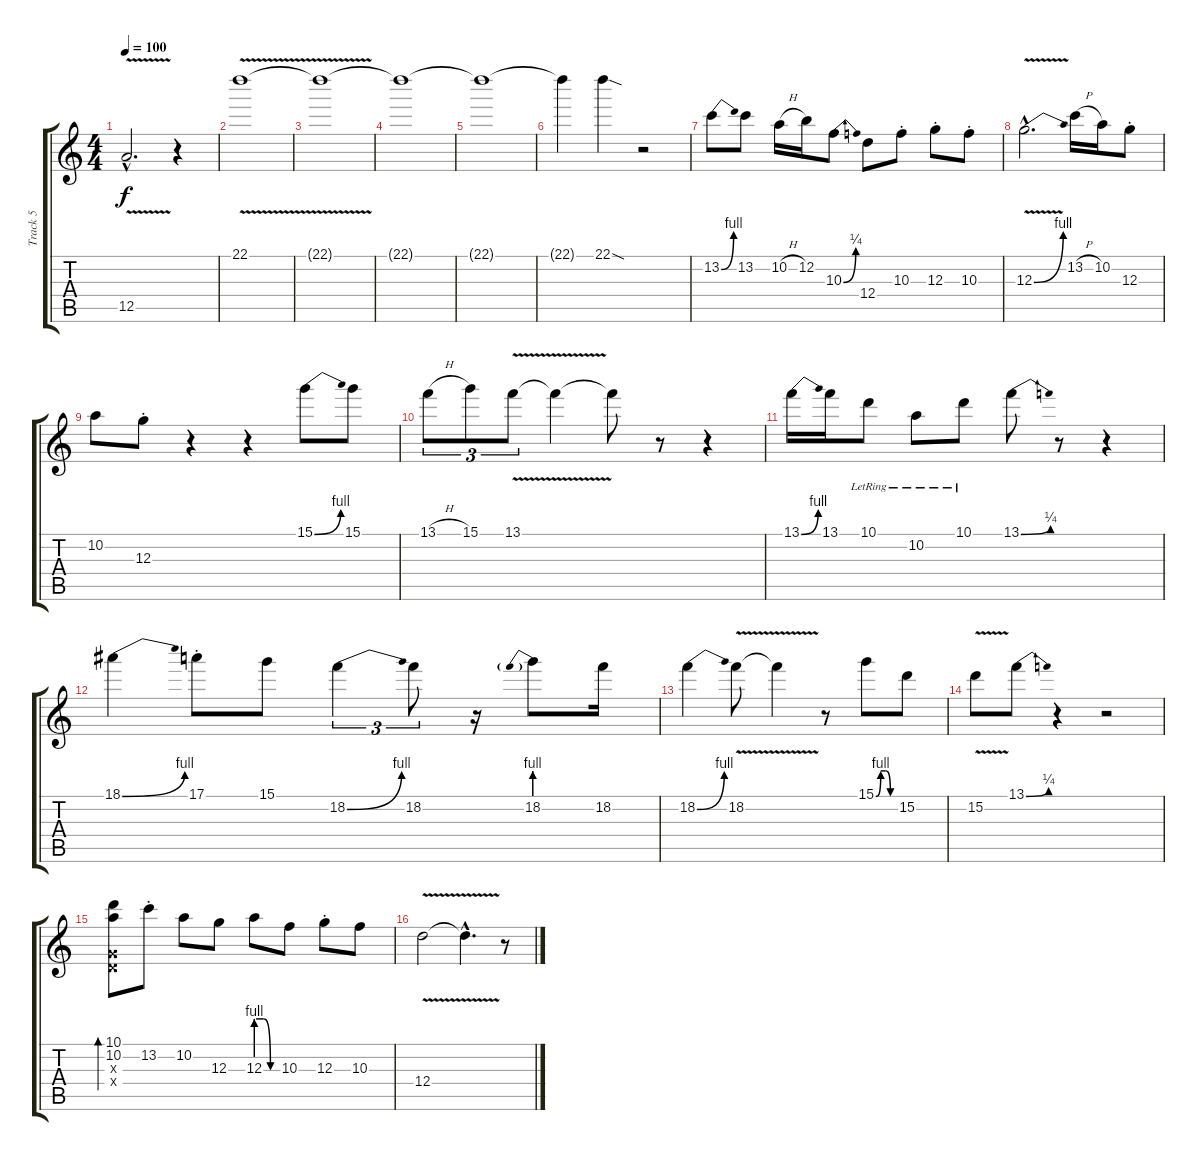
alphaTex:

\track ("Track 5" "Track 5") {instrument overdrivenguitar}
\staff {score tabs}
\tuning (E4 B3 G3 D3 A2 E2) {hide}
\ts (4 4)
\tempo 100
\clef g2
\ks c
12.5{v hac}.2{d dy f} r.4 |
22.1{v}.1 |
22.1{t}.1 |
22.1{t}.1 |
22.1{t}.1 |
22.1{t}.4 22.1{sod}.4 r.2 |
13.2{be (bend 0 0 60 4)}.8 13.2.8 10.2{h}.16 12.2.16 10.3{be (bend 0 0 60 1)}.8 12.4.8 10.3{st}.8 12.3{st}.8 10.3{st}.8 |
12.3{be (bend 0 0 60 4) v hac}.2{d} 13.2{h}.16 10.2.16 12.3{st}.8 |
10.2.8 12.3{st}.8 r.4 r.4 15.1{be (bend 0 0 60 4)}.8 15.1.8 |
13.1{h}.8{tu (3 2)} 15.1.8{tu (3 2)} 13.1{v}.8{tu (3 2)} 13.1{t}.4 13.1{t}.8 r.8 r.4 |
13.1{be (bend 0 0 60 4)}.16 13.1.16 10.1{lr}.8 10.2{lr}.8 10.1{lr}.8 13.1{be (bend 0 0 60 1)}.8 r.8 r.4 |
18.1{be (bend 0 0 60 4)}.4 17.1{st}.8 15.1.8 18.2{be (bend 0 0 60 4)}.4{tu (3 2)} 18.2.8{tu (3 2)} r.16 18.2{be (prebend 0 4 60 4)}.8 18.2.16 |
18.2{be (bend 0 0 60 4)}.4 18.2{v}.8 18.2{t}.4 r.8 15.1{be (custom 0 0 15 4 30 4 45 0 60 0)}.8 15.2.8 |
15.2{v}.8 13.1{be (bend 0 0 60 1)}.8 r.4 r.2 |
(10.1 10.2 0.3{x} 0.4{x}).8{bd 480} 13.2{st}.8 10.2.8 12.3.8 12.3{be (custom 0 4 20 4 40 0 60 0)}.8 10.3.8 12.3{st}.8 10.3.8 |
12.4{v}.2 12.4{hac t}.4{d} r.8
